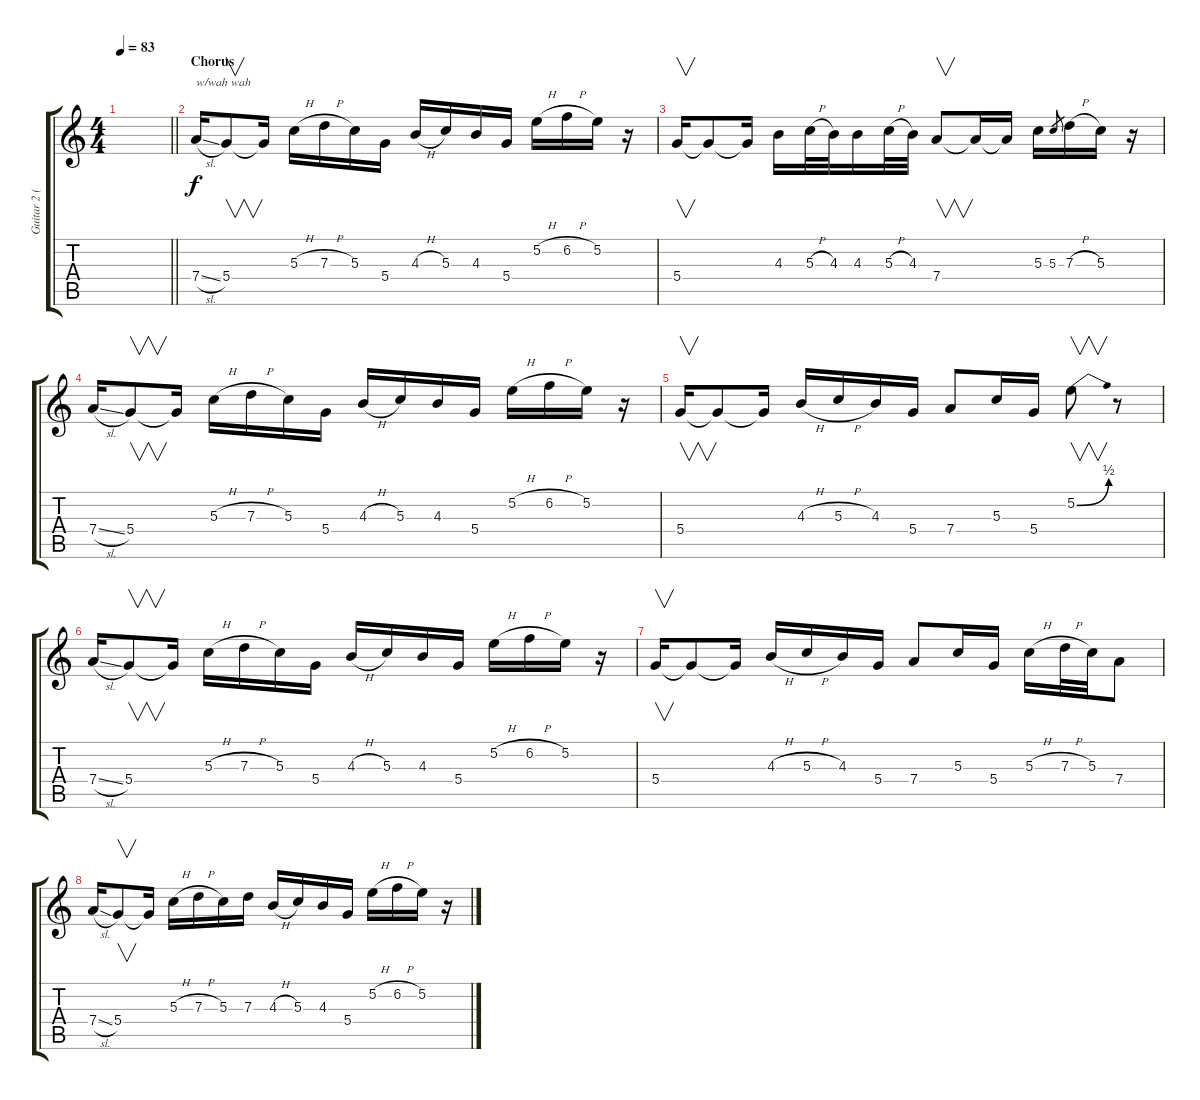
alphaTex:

\track ("Guitar 2 (Doubled)" "Guitar 2 (") {instrument electricguitarclean}
\staff {score tabs}
\tuning (E4 B3 G3 D3 A2 E2) {hide}
\ts (4 4)
\tempo 83
\clef g2
\barLineRight lightlight
\ks c
|
\section ("" "Chorus")
7.4{sl}.16{txt "w/wah wah"} 5.4.8{v} 5.4{t}.16 5.3{h}.16 7.3{h}.16 5.3.16 5.4.16 4.3{h}.16 5.3.16 4.3.16 5.4.16 5.2{h}.16 6.2{h}.16 5.2.16 r.16 |
5.4.16{v} 5.4{t}.8 5.4{t}.16 4.3.16 5.3{h}.32 4.3.32 4.3.16 5.3{h}.32 4.3.32 7.4.8{v} 7.4{t}.16 7.4{t}.16 5.3.16 5.3.8{gr} 7.3{h}.16 5.3.16 r.16 |
7.4{sl}.16 5.4.8{v} 5.4{t}.16 5.3{h}.16 7.3{h}.16 5.3.16 5.4.16 4.3{h}.16 5.3.16 4.3.16 5.4.16 5.2{h}.16 6.2{h}.16 5.2.16 r.16 |
5.4.16{v} 5.4{t}.8 5.4{t}.16 4.3{h}.16 5.3{h}.16 4.3.16 5.4.16 7.4.8 5.3.16 5.4.16 5.2{be (bend 0 0 60 2)}.8{v} r.8 |
7.4{sl}.16 5.4.8{v} 5.4{t}.16 5.3{h}.16 7.3{h}.16 5.3.16 5.4.16 4.3{h}.16 5.3.16 4.3.16 5.4.16 5.2{h}.16 6.2{h}.16 5.2.16 r.16 |
5.4.16{v} 5.4{t}.8 5.4{t}.16 4.3{h}.16 5.3{h}.16 4.3.16 5.4.16 7.4.8 5.3.16 5.4.16 5.3{h}.16 7.3{h}.32 5.3.32 7.4.8 |
7.4{sl}.16 5.4.8{v} 5.4{t}.16 5.3{h}.16 7.3{h}.16 5.3.16 7.3.16 4.3{h}.16 5.3.16 4.3.16 5.4.16 5.2{h}.16 6.2{h}.16 5.2.16 r.16
